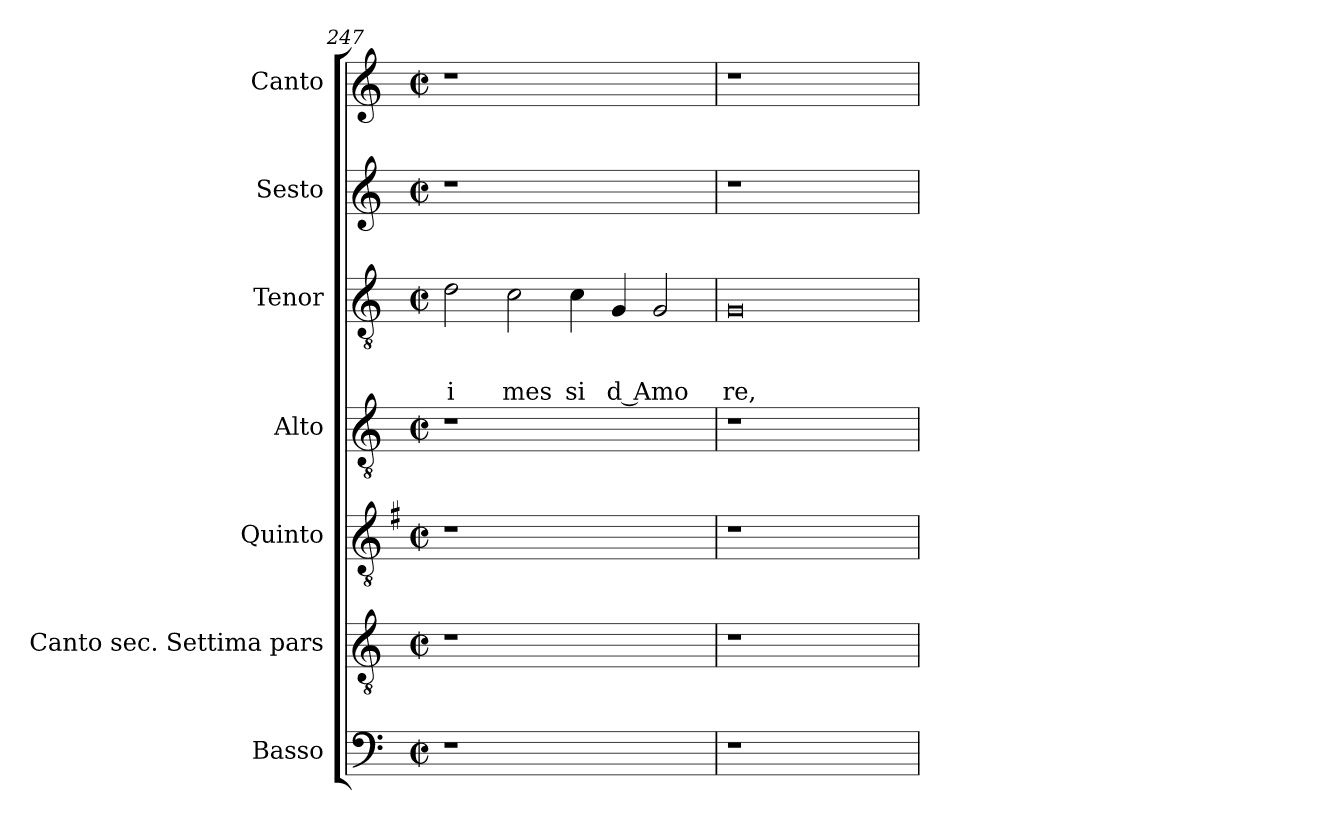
**kern	**kern	**kern	**kern	**kern	**text	**text	**text	**kern	**kern
*part7	*part6	*part5	*part4	*part3	*part3	*part3	*part3	*part2	*part1
*staff7	*staff6	*staff5	*staff4	*staff3	*staff3	*staff3	*staff3	*staff2	*staff1
*I"Basso	*I"Canto sec. Settima pars	*I"Quinto	*I"Alto	*I"Tenor	*	*	*	*I"Sesto	*I"Canto
*	*	*I'Quinto	*I'Alto	*I'Tenor	*	*	*	*I'Sesto	*I'Canto
*clefF4	*clefGv2	*clefGv2	*clefGv2	*clefGv2	*	*	*	*clefG2	*clefG2
*k[]	*k[]	*k[f#]	*k[]	*k[]	*	*	*	*k[]	*k[]
*C:	*C:	*G:	*C:	*C:	*	*	*	*C:	*C:
*M2/2	*M2/2	*M2/2	*M2/2	*M2/2	*	*	*	*M2/2	*M2/2
*met(c|)	*met(c|)	*met(c|)	*met(c|)	*met(c|)	*	*	*	*met(c|)	*met(c|)
=247	=247	=247	=247	=247	=247	=247	=247	=247	=247
!	!	!	!	!	!	!	!LO:LY:b	!	!
1r	1r	1r	1r	2d\	.	.	i	1r	1r
!	!	!	!	!	!	!	!LO:LY:b	!	!
.	.	.	.	2c\	.	.	mes	.	.
!	!	!	!	!	!	!	!LO:LY:b	!	!
1ryy	1ryy	1ryy	1ryy	4c\	.	.	si	1ryy	1ryy
!	!	!	!	!	!	!	!LO:LY:b:rj	!	!
.	.	.	.	4G/	.	.	d Amo	.	.
.	.	.	.	2G/	.	.	.	.	.
=248	=248	=248	=248	=248	=248	=248	=248	=248	=248
!	!	!	!	!	!	!	!LO:LY:b	!	!
1r	1r	1r	1r	0G	.	.	re,	1r	1r
1ryy	1ryy	1ryy	1ryy	.	.	.	.	1ryy	1ryy
=	=	=	=	=	=	=	=	=	=
*-	*-	*-	*-	*-	*-	*-	*-	*-	*-
